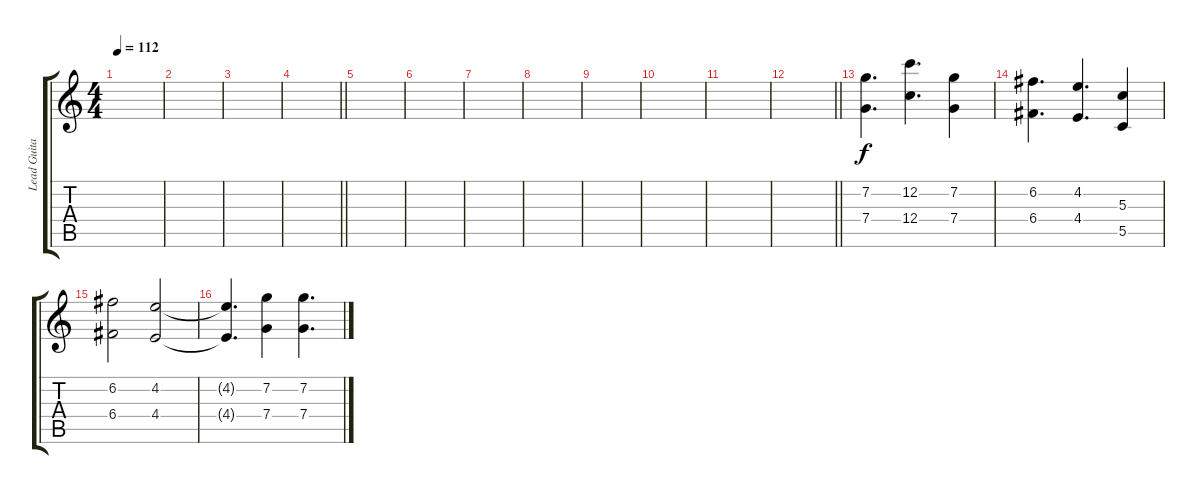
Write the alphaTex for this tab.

\track ("Lead Guitar" "Lead Guita") {instrument distortionguitar}
\staff {score tabs}
\tuning (E4 C4 G3 C3 G2 C2) {hide}
\ts (4 4)
\tempo 112
\clef g2
\ks c
|
|
|
\barLineRight lightlight
|
|
|
|
|
|
|
|
\barLineRight lightlight
|
(7.2 7.4).4{d} (12.2 12.4).4{d} (7.2 7.4).4 |
(6.2 6.4).4{d} (4.2 4.4).4{d} (5.3 5.5).4 |
(6.2 6.4).2 (4.2 4.4).2 |
(4.2{t} 4.4{t}).4{d} (7.2 7.4).4 (7.2 7.4).4{d}
